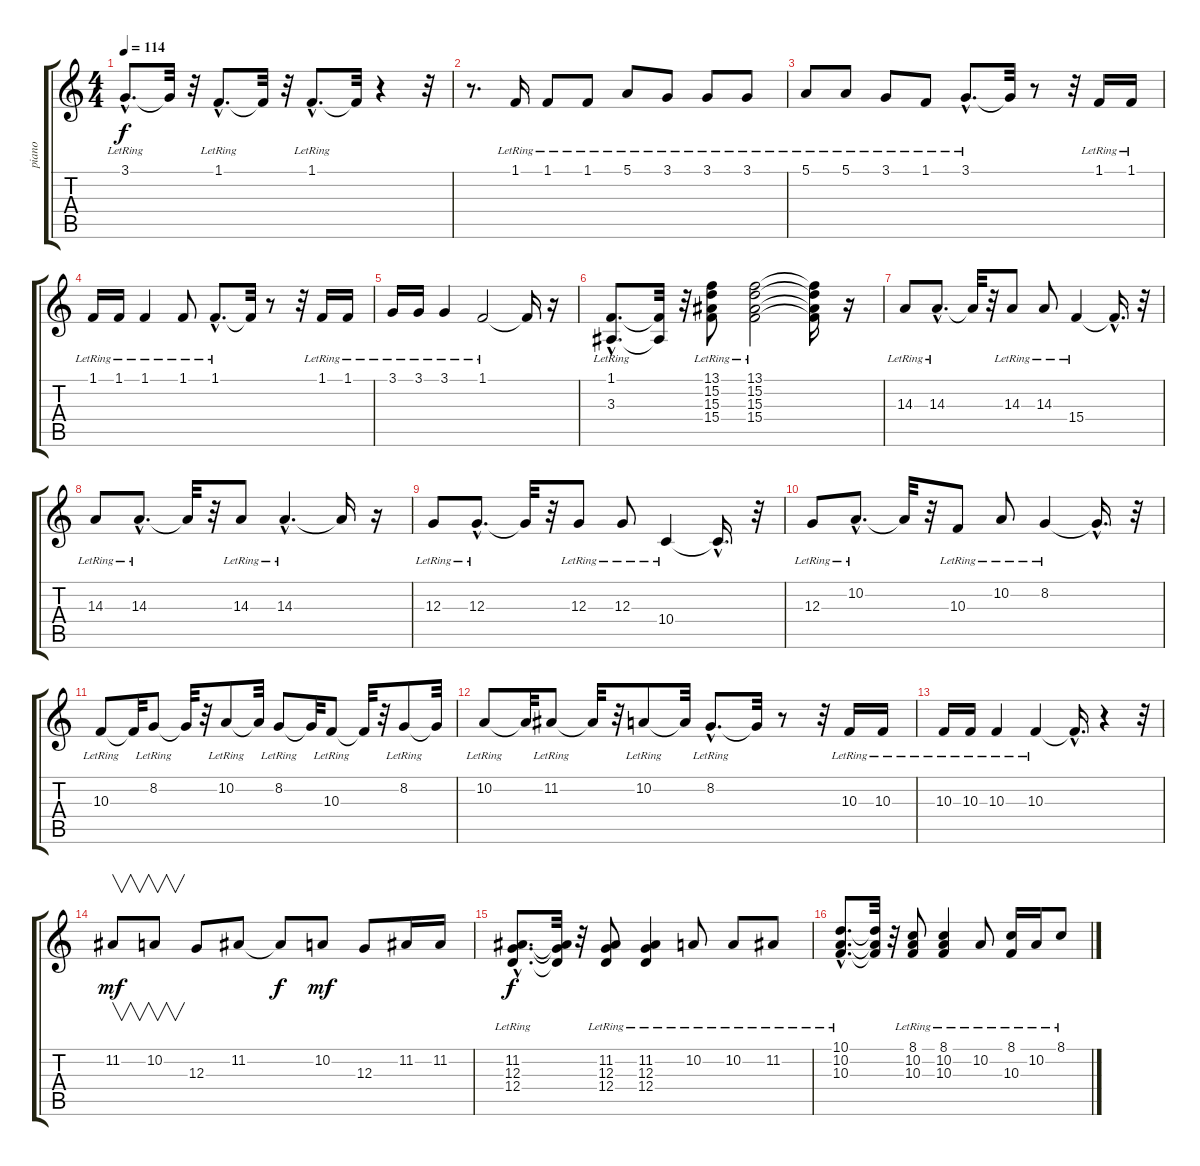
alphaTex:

\track ("piano" "piano") {instrument acousticgrandpiano}
\staff {score tabs}
\tuning (E4 B3 G3 D3 A2 E2) {hide}
\ts (4 4)
\tempo 114
\clef g2
\ks c
3.1{hac lr}.8{d dy f} 3.1{t}.32 r.32 1.1{hac lr}.8{d} 1.1{t}.32 r.32 1.1{hac lr}.8{d} 1.1{t}.32 r.4 r.32 |
r.8{d} 1.1{lr}.16 1.1{lr}.8 1.1{lr}.8 5.1{lr}.8 3.1{lr}.8 3.1{lr}.8 3.1{lr}.8 |
5.1{lr}.8 5.1{lr}.8 3.1{lr}.8 1.1{lr}.8 3.1{hac lr}.8{d} 3.1{t}.32 r.8 r.32 1.1{lr}.16 1.1{lr}.16 |
1.1{lr}.16 1.1{lr}.16 1.1{lr}.4 1.1{lr}.8 1.1{hac lr}.8{d} 1.1{t}.32 r.8 r.32 1.1{lr}.16 1.1{lr}.16 |
3.1{lr}.16 3.1{lr}.16 3.1{lr}.4 1.1{lr}.2 1.1{t}.16 r.16 |
(1.1{hac lr} 3.3{hac lr}).8{d} (1.1{t} 3.3{t}).32 r.32 (13.1{lr} 15.2{lr} 15.3{lr} 15.4{lr}).8 (13.1{lr} 15.2{lr} 15.3{lr} 15.4{lr}).2 (13.1{t} 15.2{t} 15.3{t} 15.4{t}).16 r.16 |
14.3{lr}.8 14.3{hac lr}.8{d} 14.3{t}.32 r.32 14.3{lr}.8 14.3{lr}.8 15.4{lr}.4 15.4{hac t}.16{d} r.32 |
14.3{lr}.8 14.3{hac lr}.8{d} 14.3{t}.32 r.32 14.3{lr}.8 14.3{hac lr}.4{d} 14.3{t}.16 r.16 |
12.3{lr}.8 12.3{hac lr}.8{d} 12.3{t}.32 r.32 12.3{lr}.8 12.3{lr}.8 10.4{lr}.4 10.4{hac t}.16{d} r.32 |
12.3{lr}.8 10.2{hac lr}.8{d} 10.2{t}.32 r.32 10.3{lr}.8 10.2{lr}.8 8.2{lr}.4 8.2{hac t}.16{d} r.32 |
10.3{lr}.8 10.3{t}.32 8.2{lr}.8 8.2{t}.32 r.32 10.2{lr}.8 10.2{t}.32 8.2{lr}.8 8.2{t}.32 10.3{lr}.8 10.3{t}.32 r.32 8.2{lr}.8 8.2{t}.32 |
10.2{lr}.8 10.2{t}.32 11.2{lr}.8 11.2{t}.32 r.32 10.2{lr}.8 10.2{t}.32 8.2{hac lr}.8{d} 8.2{t}.32 r.8 r.32 10.3{lr}.16 10.3{lr}.16 |
10.3{lr}.16 10.3{lr}.16 10.3{lr}.4 10.3{lr}.4 10.3{hac t}.16{d} r.4 r.32 |
11.2.8{v dy mf} 10.2.8{v} 12.3.8 11.2.8 11.2{t}.8{dy f} 10.2.8{dy mf} 12.3.8 11.2.16 11.2.16 |
(11.2{hac lr} 12.3{hac lr} 12.4{hac lr}).8{d dy f} (11.2{t} 12.3{t} 12.4{t}).32 r.32 (11.2{lr} 12.3{lr} 12.4{lr}).8 (11.2{lr} 12.3{lr} 12.4{lr}).4 10.2{lr}.8 10.2{lr}.8 11.2{lr}.8 |
(10.1{hac lr} 10.2{hac lr} 10.3{hac lr}).8{d} (10.1{t} 10.2{t} 10.3{t}).32 r.32 (8.1{lr} 10.2{lr} 10.3{lr}).8 (8.1{lr} 10.2{lr} 10.3{lr}).4 10.2{lr}.8 (8.1{lr} 10.3{lr}).16 10.2{lr}.16 8.1{lr}.8
